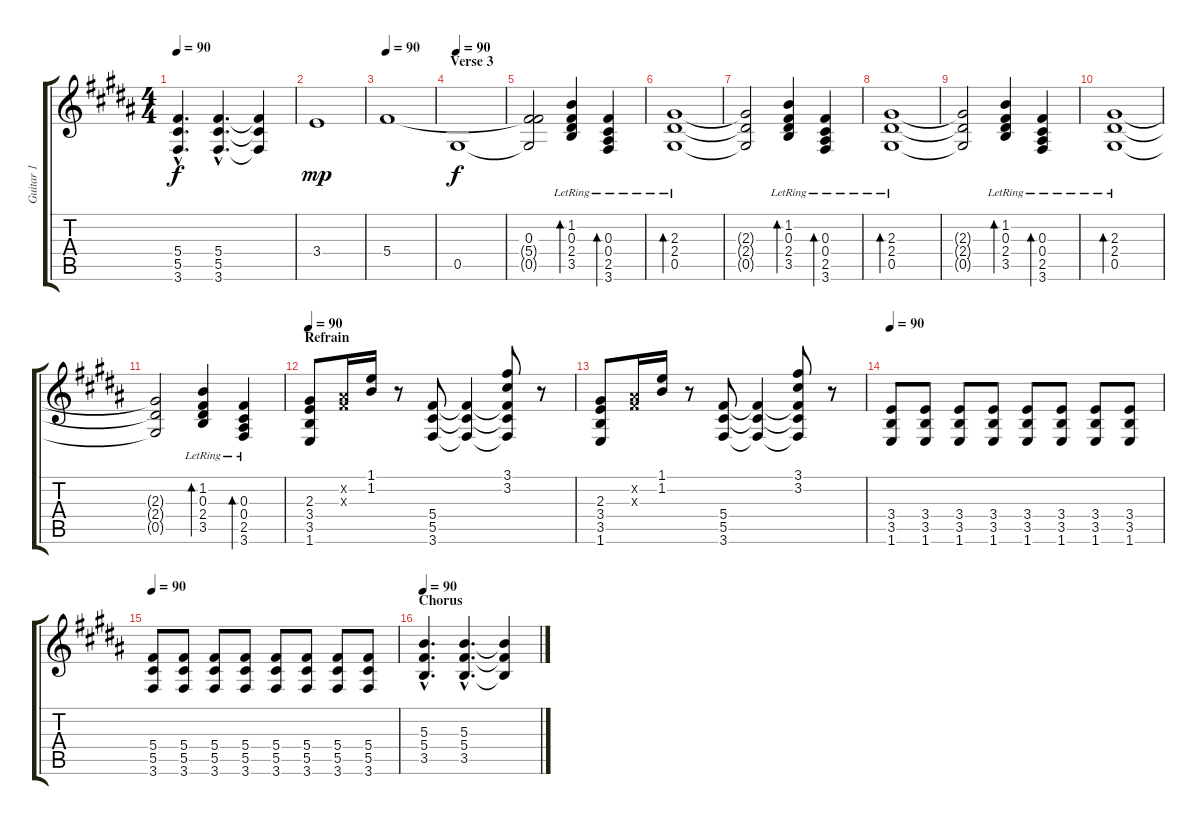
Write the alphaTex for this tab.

\track ("Guitar 1" "Guitar 1") {instrument electricguitarclean}
\staff {score tabs}
\tuning (Eb4 Bb3 Gb3 Db3 Ab2 Eb2) {hide}
\ts (4 4)
\tempo 90
\clef g2
\ks b
(5.4{hac} 5.5{hac} 3.6{hac}).4{d dy f} (5.4{hac} 5.5{hac} 3.6{hac}).4{d} (5.4{t} 5.5{t} 3.6{t}).4 |
3.4.1{dy mp} |
\tempo 90
5.4.1 |
\section ("" "Verse 3")
\tempo 90
0.5.1{dy f volume 13 instrument electricguitarclean} |
(0.3 5.4{t} 0.5{t}).2 (1.2{lr} 0.3{lr} 2.4{lr} 3.5{lr}).4{bd 60} (0.3{lr} 0.4{lr} 2.5{lr} 3.6{lr}).4{bd 60} |
(2.3{lr} 2.4{lr} 0.5{lr}).1{bd 60} |
(2.3{t} 2.4{t} 0.5{t}).2 (1.2{lr} 0.3{lr} 2.4{lr} 3.5{lr}).4{bd 60} (0.3{lr} 0.4{lr} 2.5{lr} 3.6{lr}).4{bd 60} |
(2.3{lr} 2.4{lr} 0.5{lr}).1{bd 60} |
(2.3{t} 2.4{t} 0.5{t}).2 (1.2{lr} 0.3{lr} 2.4{lr} 3.5{lr}).4{bd 60} (0.3{lr} 0.4{lr} 2.5{lr} 3.6{lr}).4{bd 60} |
(2.3{lr} 2.4{lr} 0.5{lr}).1{bd 60} |
(2.3{t} 2.4{t} 0.5{t}).2 (1.2{lr} 0.3{lr} 2.4{lr} 3.5{lr}).4{bd 60} (0.3{lr} 0.4{lr} 2.5{lr} 3.6{lr}).4{bd 60} |
\section ("" "Refrain")
\tempo 90
(2.3 3.4 3.5 1.6).8 (0.2{x} 0.3{x}).16 (1.1 1.2).16 r.8 (5.4 5.5 3.6).8 (5.4{t} 5.5{t} 3.6{t}).4 (3.1 3.2 5.4{t} 5.5{t} 3.6{t}).8 r.8 |
(2.3 3.4 3.5 1.6).8 (0.2{x} 0.3{x}).16 (1.1 1.2).16 r.8 (5.4 5.5 3.6).8 (5.4{t} 5.5{t} 3.6{t}).4 (3.1 3.2 5.4{t} 5.5{t} 3.6{t}).8 r.8 |
\tempo 90
(3.4 3.5 1.6).8 (3.4 3.5 1.6).8 (3.4 3.5 1.6).8 (3.4 3.5 1.6).8 (3.4 3.5 1.6).8 (3.4 3.5 1.6).8 (3.4 3.5 1.6).8 (3.4 3.5 1.6).8 |
\tempo 90
(5.4 5.5 3.6).8 (5.4 5.5 3.6).8 (5.4 5.5 3.6).8 (5.4 5.5 3.6).8 (5.4 5.5 3.6).8 (5.4 5.5 3.6).8 (5.4 5.5 3.6).8 (5.4 5.5 3.6).8 |
\section ("" "Chorus")
\tempo 90
(5.3{hac} 5.4{hac} 3.5{hac}).4{d volume 13 instrument distortionguitar} (5.3{hac} 5.4{hac} 3.5{hac}).4{d} (5.3{t} 5.4{t} 3.5{t}).4
